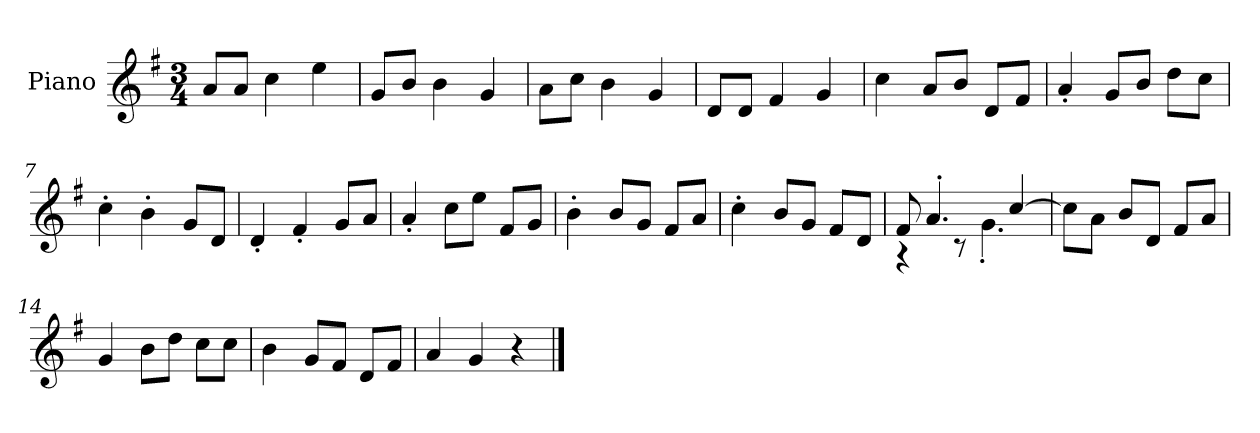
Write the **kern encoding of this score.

**kern
*part1
*staff1
*I"Piano
*I'P-no
*clefG2
*k[f#]
*M3/4
*MM178
=1
8a/L
8a/J
4cc\
4ee\
=2
8g/L
8b/J
4b\
4g/
=3
8a\L
8cc\J
4b\
4g/
=4
8d/L
8d/J
4f#/
4g/
=5
4cc\
8a/L
8b/J
8d/L
8f#/J
=6
4a'/
8g/L
8b/J
8dd\L
8cc\J
=7
4cc'\
4b'\
8g/L
8d/J
=8
4d'/
4f#'/
8g/L
8a/J
!!LO:LB:g=z
=9
4a'/
8cc\L
8ee\J
8f#/L
8g/J
=10
4b'\
8b/L
8g/J
8f#/L
8a/J
=11
4cc'\
8b/L
8g/J
8f#/L
8d/J
=12
*^
8f#/	4r
4.a'/	.
.	8r
.	4.g'\
[4cc/	.
*v	*v
=13
8cc\L]
8a\J
8b/L
8d/J
8f#/L
8a/J
=14
4g/
8b\L
8dd\J
8cc\L
8cc\J
=15
4b\
8g/L
8f#/J
8d/L
8f#/J
=16
4a/
4g/
4r
==
*-
